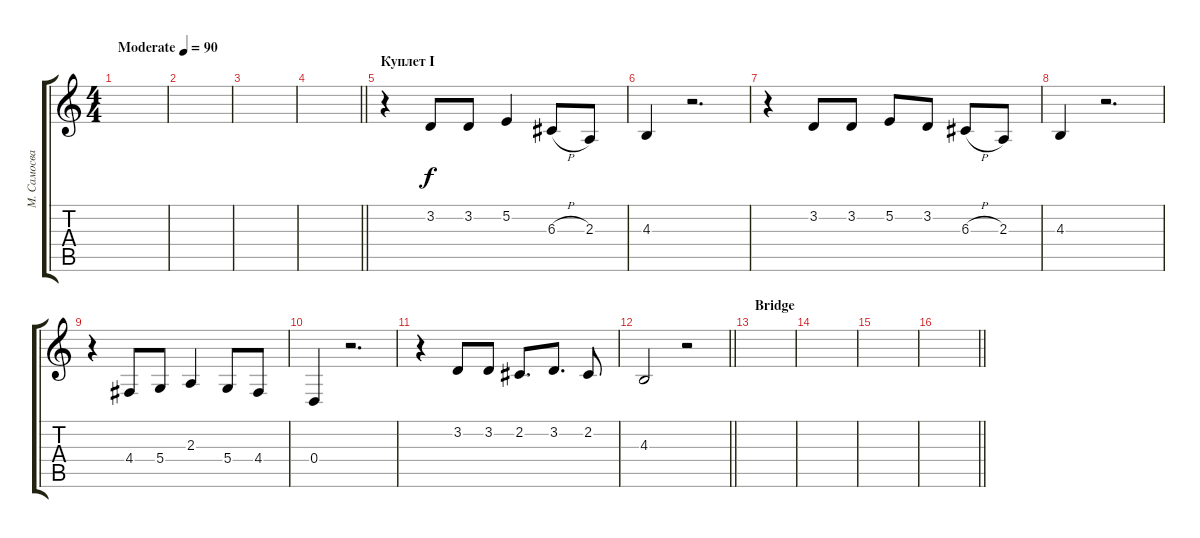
\track ("М. Самосват" "М. Самосва") {instrument violin}
\staff {score tabs}
\tuning (E4 B3 G3 D3 A2 E2) {hide}
\ts (4 4)
\tempo (90 "Moderate")
\clef g2
\ks c
|
|
|
\barLineRight lightlight
|
\section ("" "Куплет I")
r.4 3.2.8 3.2.8 5.2.4 6.3{h}.8 2.3.8 |
4.3.4 r.2{d} |
r.4 3.2.8 3.2.8 5.2.8 3.2.8 6.3{h}.8 2.3.8 |
4.3.4 r.2{d} |
r.4 4.4.8 5.4.8 2.3.4 5.4.8 4.4.8 |
0.4.4 r.2{d} |
r.4 3.2.8 3.2.8 2.2.8{d} 3.2.8{d} 2.2.8 |
\barLineRight lightlight
4.3.2 r.2 |
\section ("" "Bridge")
|
|
|
\barLineRight lightlight
